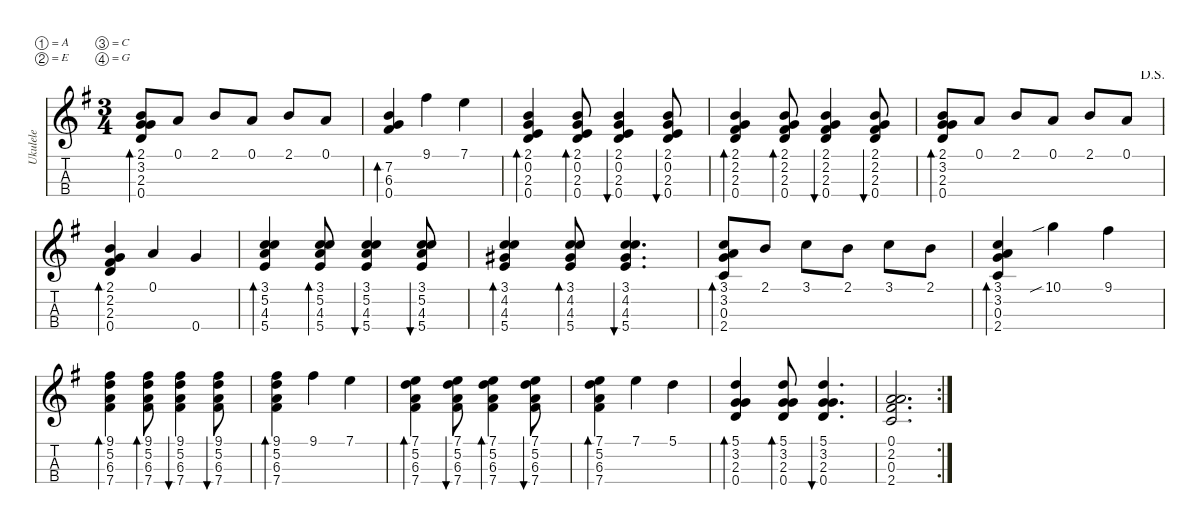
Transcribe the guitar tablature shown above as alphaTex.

\defaultSystemsLayout 4
\hideDynamics
\bracketExtendMode nobrackets
\otherSystemsTrackNameOrientation horizontal
\defaultBarNumberDisplay Hide
\track ("Ukulele" "Ukulele") {defaultSystemsLayout 4 instrument acousticguitarnylon}
\staff {score tabs}
\tuning (A4 E4 C4 G4)
\displaytranspose 0
\ts (3 4)
\beaming (8 2 2 2)
\tempo (120 hide)
\clef g2
\ks g
(0.4{acc forcenatural} 3.2{acc forcenatural} 2.3{acc forcenatural} 2.1{acc forcenatural}).8{bd 30 dy mf instrument acousticguitarnylon beam Up} 0.1{acc forcenatural}.8{beam Up} 2.1{acc forcenatural}.8{beam Up} 0.1{acc forcenatural}.8{beam Up} 2.1{acc forcenatural}.8{beam Up} 0.1{acc forcenatural}.8{beam Up} |
(7.2{acc forcenatural} 6.3{acc #} 0.4{acc forcenatural}).4{bd 30 beam Up} 9.1{acc #}.4{beam Down} 7.1{acc forcenatural}.4{beam Down} |
(0.4{acc forcenatural} 2.3{acc forcenatural} 0.2{acc forcenatural} 2.1{acc forcenatural}).4{bd 30 beam Up} (0.4{acc forcenatural} 2.3{acc forcenatural} 0.2{acc forcenatural} 2.1{acc forcenatural}).8{bd 30 beam Up} (0.4{acc forcenatural} 2.3{acc forcenatural} 0.2{acc forcenatural} 2.1{acc forcenatural}).4{bu 30 beam Up} (0.4{acc forcenatural} 2.3{acc forcenatural} 0.2{acc forcenatural} 2.1{acc forcenatural}).8{bu 30 beam Up} |
(0.4{acc forcenatural} 2.3{acc forcenatural} 2.2{acc #} 2.1{acc forcenatural}).4{bd 30 beam Up} (0.4{acc forcenatural} 2.3{acc forcenatural} 2.2{acc #} 2.1{acc forcenatural}).8{bd 30 beam Up} (0.4{acc forcenatural} 2.3{acc forcenatural} 2.2{acc #} 2.1{acc forcenatural}).4{bu 30 beam Up} (0.4{acc forcenatural} 2.3{acc forcenatural} 2.2{acc #} 2.1{acc forcenatural}).8{bu 30 beam Up} |
\jump dalsegno
(0.4{acc forcenatural} 3.2{acc forcenatural} 2.3{acc forcenatural} 2.1{acc forcenatural}).8{bd 30 beam Up} 0.1{acc forcenatural}.8{beam Up} 2.1{acc forcenatural}.8{beam Up} 0.1{acc forcenatural}.8{beam Up} 2.1{acc forcenatural}.8{beam Up} 0.1{acc forcenatural}.8{beam Up} |
(0.4{acc forcenatural} 2.3{acc forcenatural} 2.2{acc #} 2.1{acc forcenatural}).4{bd 30 beam Up} 0.1{acc forcenatural}.4{beam Up} 0.4{acc forcenatural}.4{beam Up} |
(3.1{acc forcenatural} 5.4{acc forcenatural} 5.2{acc forcenatural} 4.3{acc forcenatural}).4{bd 30 beam Up} (3.1{acc forcenatural} 5.4{acc forcenatural} 5.2{acc forcenatural} 4.3{acc forcenatural}).8{bd 30 beam Up} (3.1{acc forcenatural} 5.4{acc forcenatural} 5.2{acc forcenatural} 4.3{acc forcenatural}).4{bu 30 beam Up} (3.1{acc forcenatural} 5.4{acc forcenatural} 5.2{acc forcenatural} 4.3{acc forcenatural}).8{bu 30 beam Up} |
(3.1{acc forcenatural} 5.4{acc forcenatural} 4.2{acc #} 4.3{acc forcenatural}).4{bd 30 beam Up} (3.1{acc forcenatural} 5.4{acc forcenatural} 4.2{acc #} 4.3{acc forcenatural}).8{bd 30 beam Up} (3.1{acc forcenatural} 5.4{acc forcenatural} 4.2{acc #} 4.3{acc forcenatural}).4{d bu 30 beam Up} |
(0.3{acc forcenatural} 3.2{acc forcenatural} 2.4{acc forcenatural} 3.1{acc forcenatural}).8{bd 30 beam Up} 2.1{acc forcenatural}.8{beam Up} 3.1{acc forcenatural}.8{beam Down} 2.1{acc forcenatural}.8{beam Down} 3.1{acc forcenatural}.8{beam Down} 2.1{acc forcenatural}.8{beam Down} |
(3.1{acc forcenatural} 0.3{acc forcenatural} 3.2{acc forcenatural} 2.4{acc forcenatural}).4{bd 30 beam Up} 10.1{sib acc forcenatural}.4{beam Down} 9.1{acc #}.4{beam Down} |
(9.1{acc #} 6.3{acc #} 5.2{acc forcenatural} 7.4{acc forcenatural}).4{bd 30 beam Down} (9.1{acc #} 6.3{acc #} 5.2{acc forcenatural} 7.4{acc forcenatural}).8{bd 30 beam Down} (9.1{acc #} 6.3{acc #} 5.2{acc forcenatural} 7.4{acc forcenatural}).4{bu 30 beam Down} (9.1{acc #} 6.3{acc #} 5.2{acc forcenatural} 7.4{acc forcenatural}).8{bu 30 beam Down} |
(9.1{acc #} 6.3{acc #} 5.2{acc forcenatural} 7.4{acc forcenatural}).4{bd 30 beam Down} 9.1{acc #}.4{beam Down} 7.1{acc forcenatural}.4{beam Down} |
(7.1{acc forcenatural} 5.2{acc forcenatural} 7.4{acc forcenatural} 6.3{acc #}).4{bd 30 beam Down} (7.1{acc forcenatural} 5.2{acc forcenatural} 7.4{acc forcenatural} 6.3{acc #}).8{bu 30 beam Down} (7.1{acc forcenatural} 5.2{acc forcenatural} 7.4{acc forcenatural} 6.3{acc #}).4{bd 30 beam Down} (7.1{acc forcenatural} 5.2{acc forcenatural} 7.4{acc forcenatural} 6.3{acc #}).8{bu 30 beam Down} |
(7.1{acc forcenatural} 5.2{acc forcenatural} 7.4{acc forcenatural} 6.3{acc #}).4{bd 30 beam Down} 7.1{acc forcenatural}.4{beam Down} 5.1{acc forcenatural}.4{beam Down} |
(5.1{acc forcenatural} 0.4{acc forcenatural} 3.2{acc forcenatural} 2.3{acc forcenatural}).4{bd 30 beam Up} (5.1{acc forcenatural} 0.4{acc forcenatural} 3.2{acc forcenatural} 2.3{acc forcenatural}).8{bd 30 beam Up} (5.1{acc forcenatural} 0.4{acc forcenatural} 3.2{acc forcenatural} 2.3{acc forcenatural}).4{d bu 30 beam Up} |
\rc 2
(0.3{acc forcenatural} 2.2{acc #} 0.1{acc forcenatural} 2.4{acc forcenatural}).2{d beam Up}
